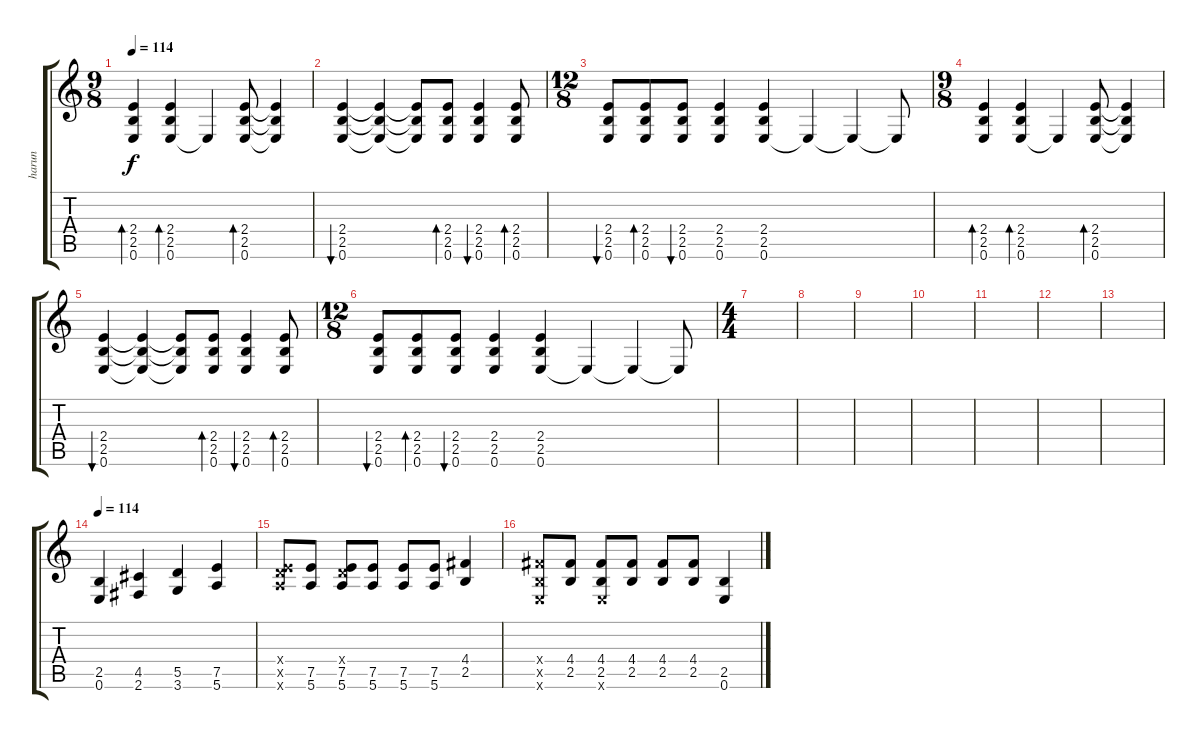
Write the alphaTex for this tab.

\track ("harun" "harun") {instrument overdrivenguitar}
\staff {score tabs}
\tuning (E4 B3 G3 D3 A2 E2) {hide}
\ts (9 8)
\tempo 114
\clef g2
\ks c
(2.4 2.5 0.6).4{bd 120 dy f volume 8 instrument electricguitarclean} (2.4 2.5 0.6).4{bd 120} 0.6{t}.4 (2.4 2.5 0.6).8{bd 120} (2.4{t} 2.5{t} 0.6{t}).4 |
(2.4 2.5 0.6).4{bu 120} (2.4{t} 2.5{t} 0.6{t}).4 (2.4{t} 2.5{t} 0.6{t}).8 (2.4 2.5 0.6).8{bd 120} (2.4 2.5 0.6).4{bu 120} (2.4 2.5 0.6).8{bd 120} |
\ts (12 8)
(2.4 2.5 0.6).8{bu 120} (2.4 2.5 0.6).8{bd 120} (2.4 2.5 0.6).8{bu 120} (2.4 2.5 0.6).4 (2.4 2.5 0.6).4 0.6{t}.4 0.6{t}.4 0.6{t}.8 |
\ts (9 8)
(2.4 2.5 0.6).4{bd 120 volume 8 instrument electricguitarclean} (2.4 2.5 0.6).4{bd 120} 0.6{t}.4 (2.4 2.5 0.6).8{bd 120} (2.4{t} 2.5{t} 0.6{t}).4 |
(2.4 2.5 0.6).4{bu 120} (2.4{t} 2.5{t} 0.6{t}).4 (2.4{t} 2.5{t} 0.6{t}).8 (2.4 2.5 0.6).8{bd 120} (2.4 2.5 0.6).4{bu 120} (2.4 2.5 0.6).8{bd 120} |
\ts (12 8)
(2.4 2.5 0.6).8{bu 120} (2.4 2.5 0.6).8{bd 120} (2.4 2.5 0.6).8{bu 120} (2.4 2.5 0.6).4 (2.4 2.5 0.6).4 0.6{t}.4 0.6{t}.4 0.6{t}.8 |
\ts (4 4)
|
|
|
|
|
|
|
\tempo 114
(2.5 0.6).4{volume 14 instrument overdrivenguitar} (4.5 2.6).4 (5.5 3.6).4 (7.5 5.6).4 |
(0.4{x} 7.5{x} 5.6{x}).8 (7.5 5.6).8 (0.4{x} 7.5 5.6).8 (7.5 5.6).8 (7.5 5.6).8 (7.5 5.6).8 (4.4 2.5).4 |
(4.4{x} 2.5{x} 0.6{x}).8 (4.4 2.5).8 (4.4 2.5 0.6{x}).8 (4.4 2.5).8 (4.4 2.5).8 (4.4 2.5).8 (2.5 0.6).4
